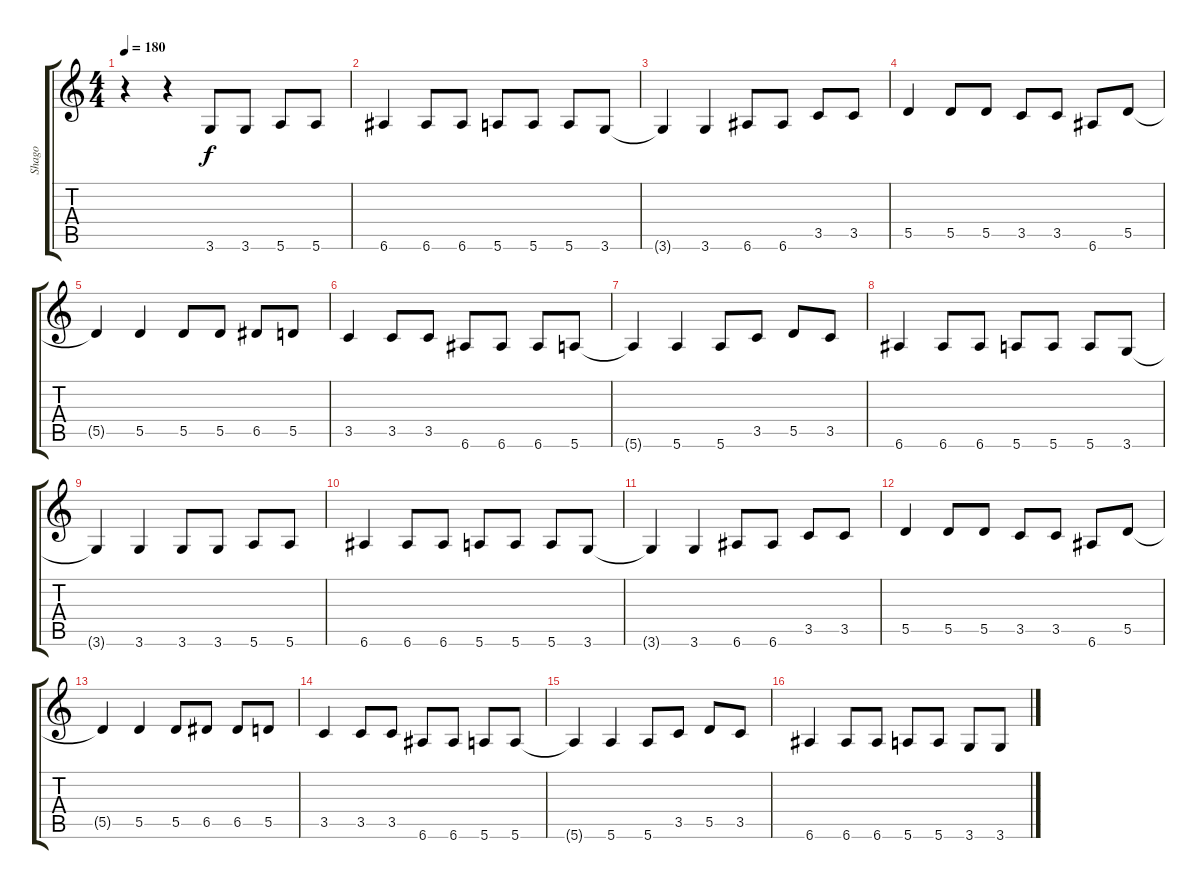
\track ("Shago" "Shago") {instrument distortionguitar}
\staff {score tabs}
\tuning (E4 B3 G3 D3 A2 E2) {hide}
\ts (4 4)
\tempo 180
\clef g2
\ks c
r.4{dy f volume 16 instrument distortionguitar} r.4 3.6.8 3.6.8 5.6.8 5.6.8 |
6.6.4 6.6.8 6.6.8 5.6.8 5.6.8 5.6.8 3.6.8 |
3.6{t}.4 3.6.4 6.6.8 6.6.8 3.5.8 3.5.8 |
5.5.4 5.5.8 5.5.8 3.5.8 3.5.8 6.6.8 5.5.8 |
5.5{t}.4 5.5.4 5.5.8 5.5.8 6.5.8 5.5.8 |
3.5.4 3.5.8 3.5.8 6.6.8 6.6.8 6.6.8 5.6.8 |
5.6{t}.4 5.6.4 5.6.8 3.5.8 5.5.8 3.5.8 |
6.6.4 6.6.8 6.6.8 5.6.8 5.6.8 5.6.8 3.6.8 |
3.6{t}.4 3.6.4 3.6.8 3.6.8 5.6.8 5.6.8 |
6.6.4 6.6.8 6.6.8 5.6.8 5.6.8 5.6.8 3.6.8 |
3.6{t}.4 3.6.4 6.6.8 6.6.8 3.5.8 3.5.8 |
5.5.4 5.5.8 5.5.8 3.5.8 3.5.8 6.6.8 5.5.8 |
5.5{t}.4 5.5.4 5.5.8 6.5.8 6.5.8 5.5.8 |
3.5.4 3.5.8 3.5.8 6.6.8 6.6.8 5.6.8 5.6.8 |
5.6{t}.4 5.6.4 5.6.8 3.5.8 5.5.8 3.5.8 |
6.6.4 6.6.8 6.6.8 5.6.8 5.6.8 3.6.8 3.6.8
